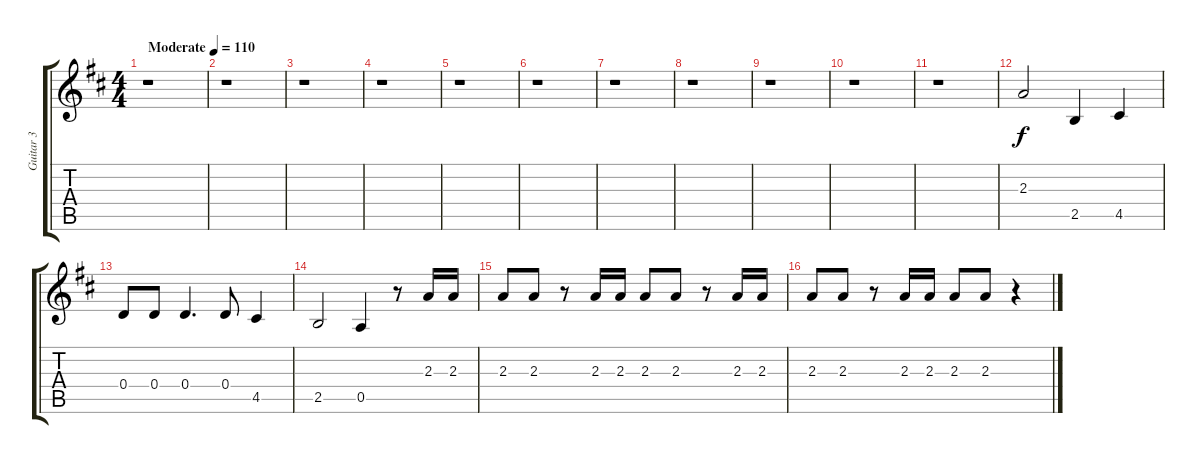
\track ("Guitar 3" "Guitar 3") {instrument electricguitarjazz}
\staff {score tabs}
\tuning (E4 B3 G3 D3 A2 E2) {hide}
\ts (4 4)
\tempo (110 "Moderate")
\clef g2
\ks d
r.1{dy f instrument electricguitarjazz} |
r.1 |
r.1 |
r.1 |
r.1 |
r.1 |
r.1 |
r.1 |
r.1 |
r.1 |
r.1 |
2.3.2 2.5.4 4.5.4 |
0.4.8 0.4.8 0.4.4{d} 0.4.8 4.5.4 |
2.5.2 0.5.4 r.8 2.3.16 2.3.16 |
2.3.8 2.3.8 r.8 2.3.16 2.3.16 2.3.8 2.3.8 r.8 2.3.16 2.3.16 |
2.3.8 2.3.8 r.8 2.3.16 2.3.16 2.3.8 2.3.8 r.4
